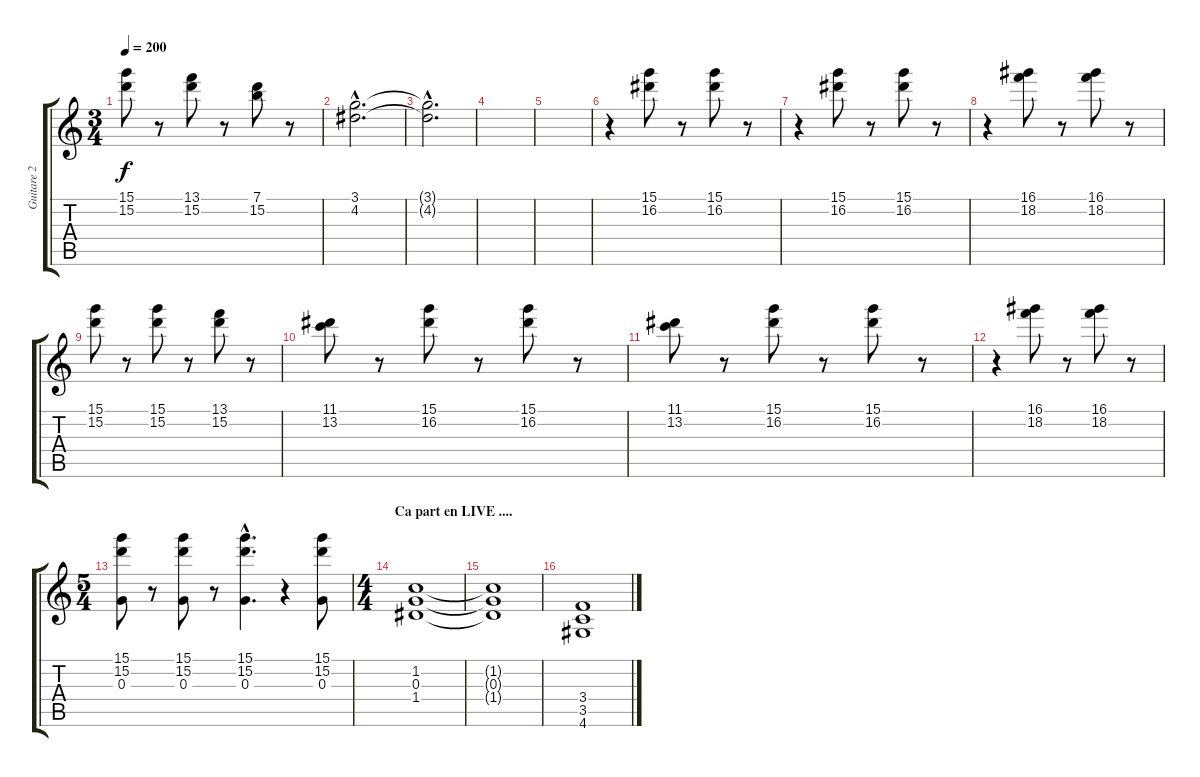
\track ("Guitare 2" "Guitare 2") {instrument overdrivenguitar}
\staff {score tabs}
\tuning (E4 B3 G3 D3 A2 E2) {hide}
\ts (3 4)
\tempo 200
\clef g2
\ks c
(15.1 15.2).8{dy f} r.8 (13.1 15.2).8 r.8 (7.1 15.2).8 r.8 |
(3.1{hac} 4.2{hac}).2{d} |
(3.1{hac t} 4.2{hac t}).2{d} |
|
|
\section ("" "")
r.4 (15.1 16.2).8 r.8 (15.1 16.2).8 r.8 |
r.4 (15.1 16.2).8 r.8 (15.1 16.2).8 r.8 |
r.4 (16.1 18.2).8 r.8 (16.1 18.2).8 r.8 |
(15.1 15.2).8 r.8 (15.1 15.2).8 r.8 (13.1 15.2).8 r.8 |
(11.1 13.2).8 r.8 (15.1 16.2).8 r.8 (15.1 16.2).8 r.8 |
(11.1 13.2).8 r.8 (15.1 16.2).8 r.8 (15.1 16.2).8 r.8 |
r.4 (16.1 18.2).8 r.8 (16.1 18.2).8 r.8 |
\ts (5 4)
(15.1 15.2 0.3).8 r.8 (15.1 15.2 0.3).8 r.8 (15.1{hac} 15.2{hac} 0.3{hac}).4{d} r.4 (15.1 15.2 0.3).8 |
\ts (4 4)
\section ("" "Ca part en LIVE ....")
(1.2 0.3 1.4).1 |
(1.2{t} 0.3{t} 1.4{t}).1 |
(3.4 3.5 4.6).1
